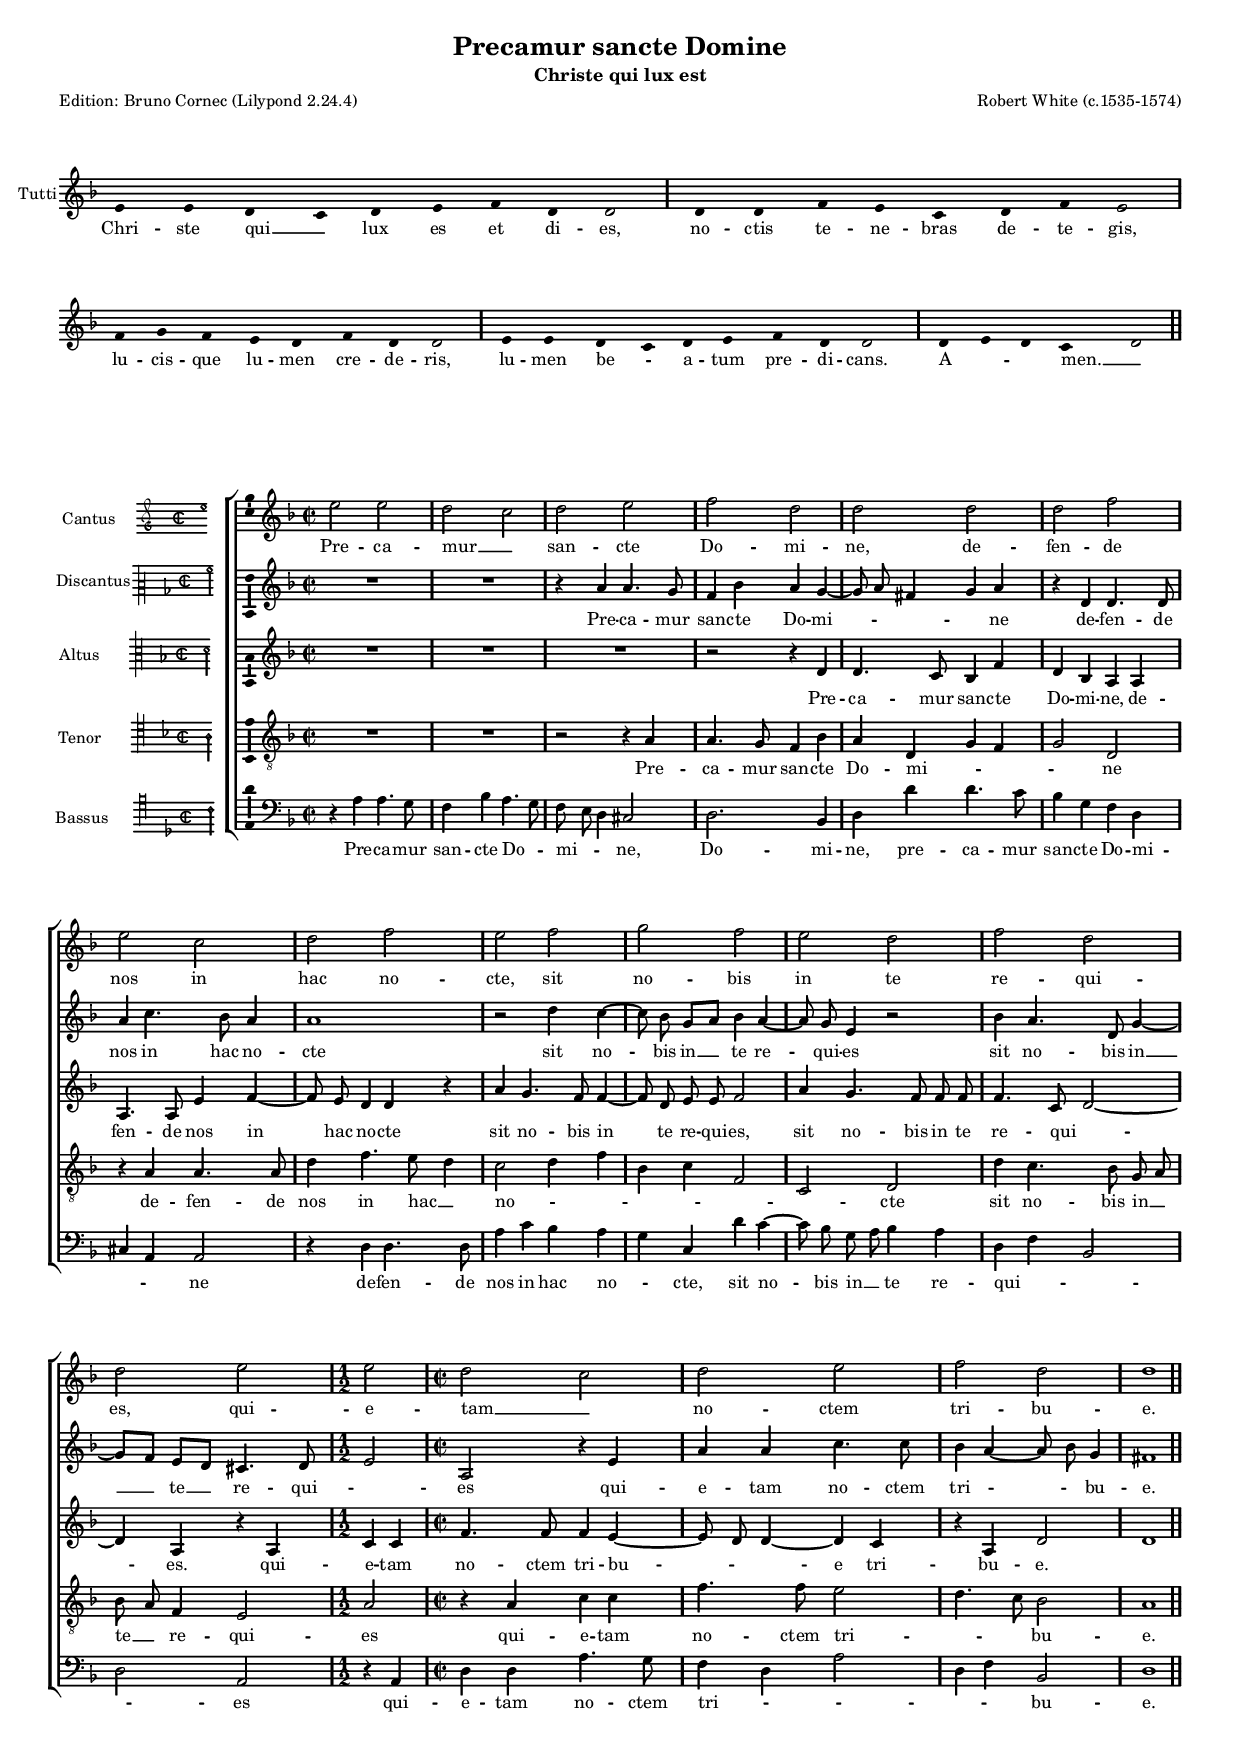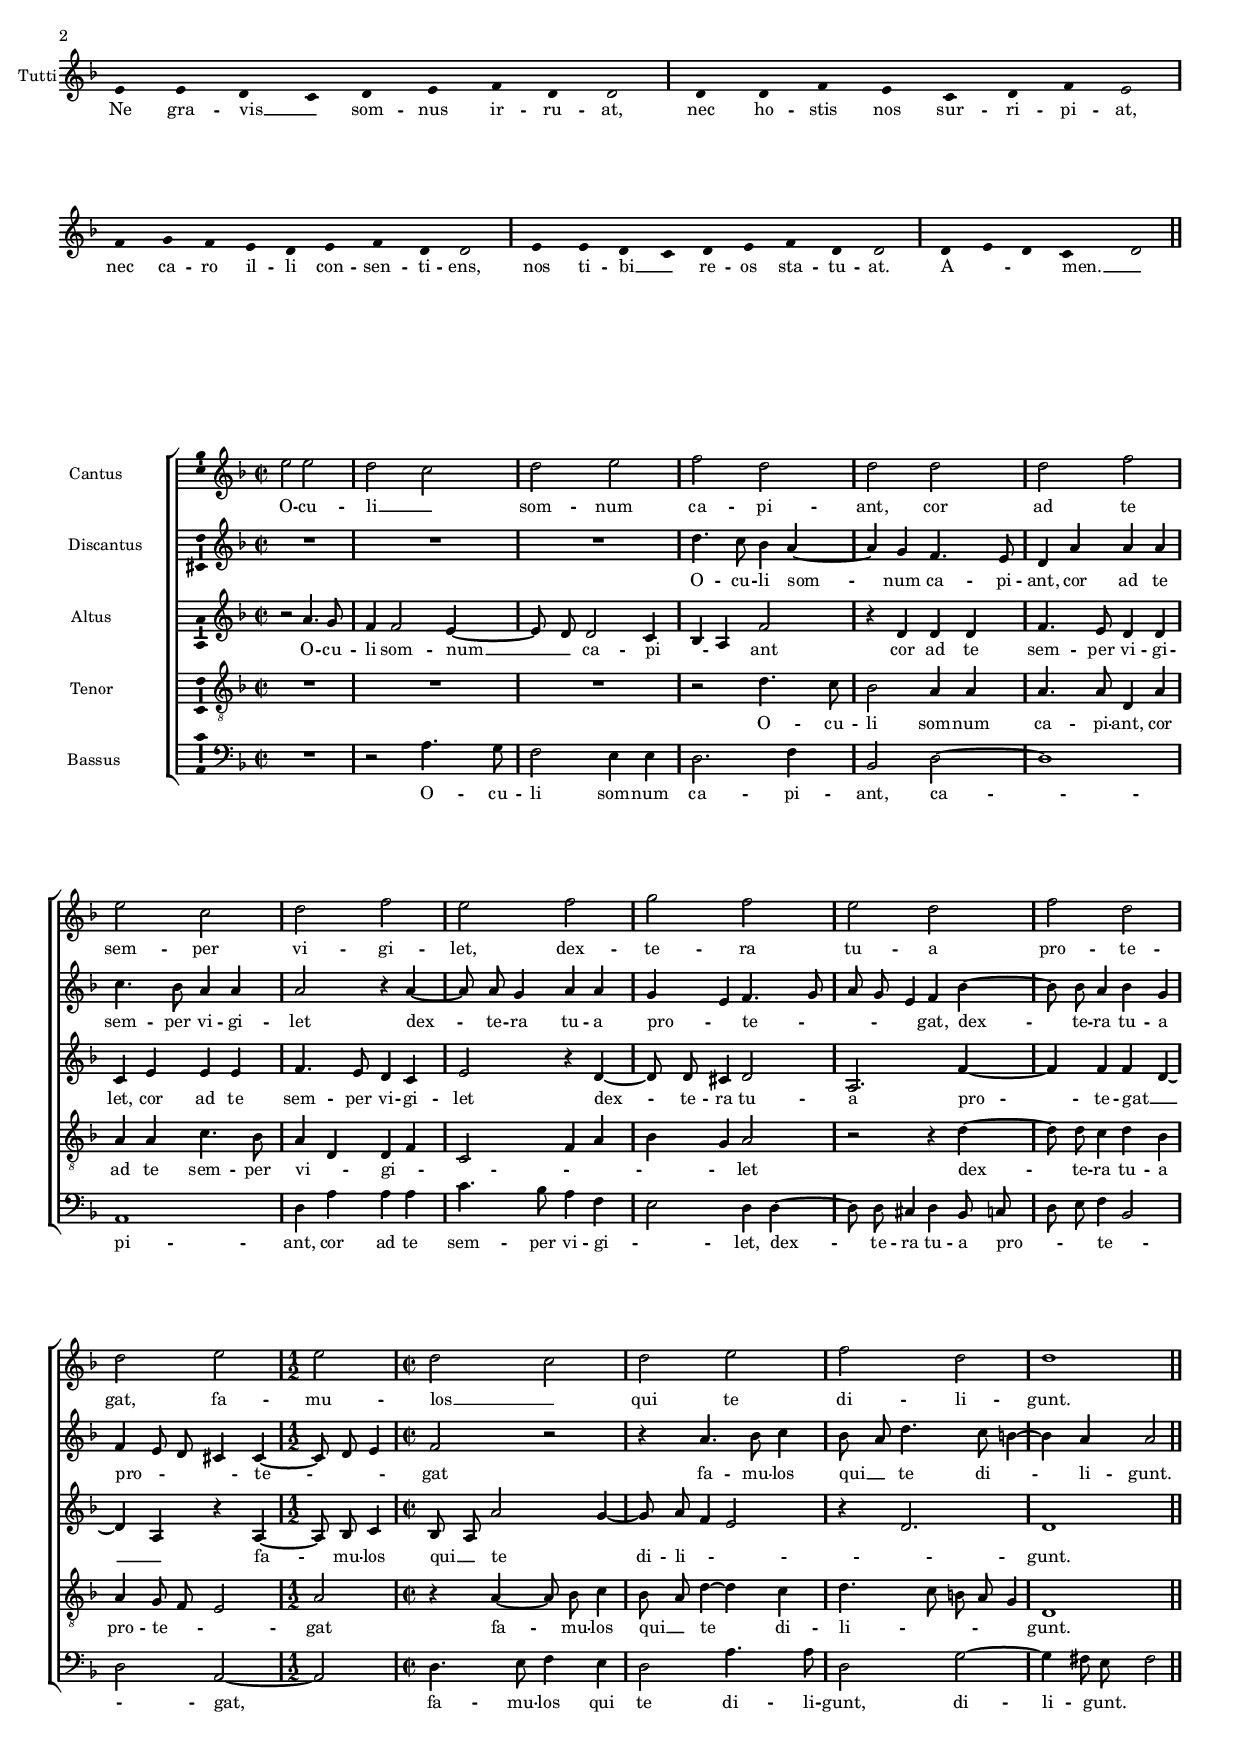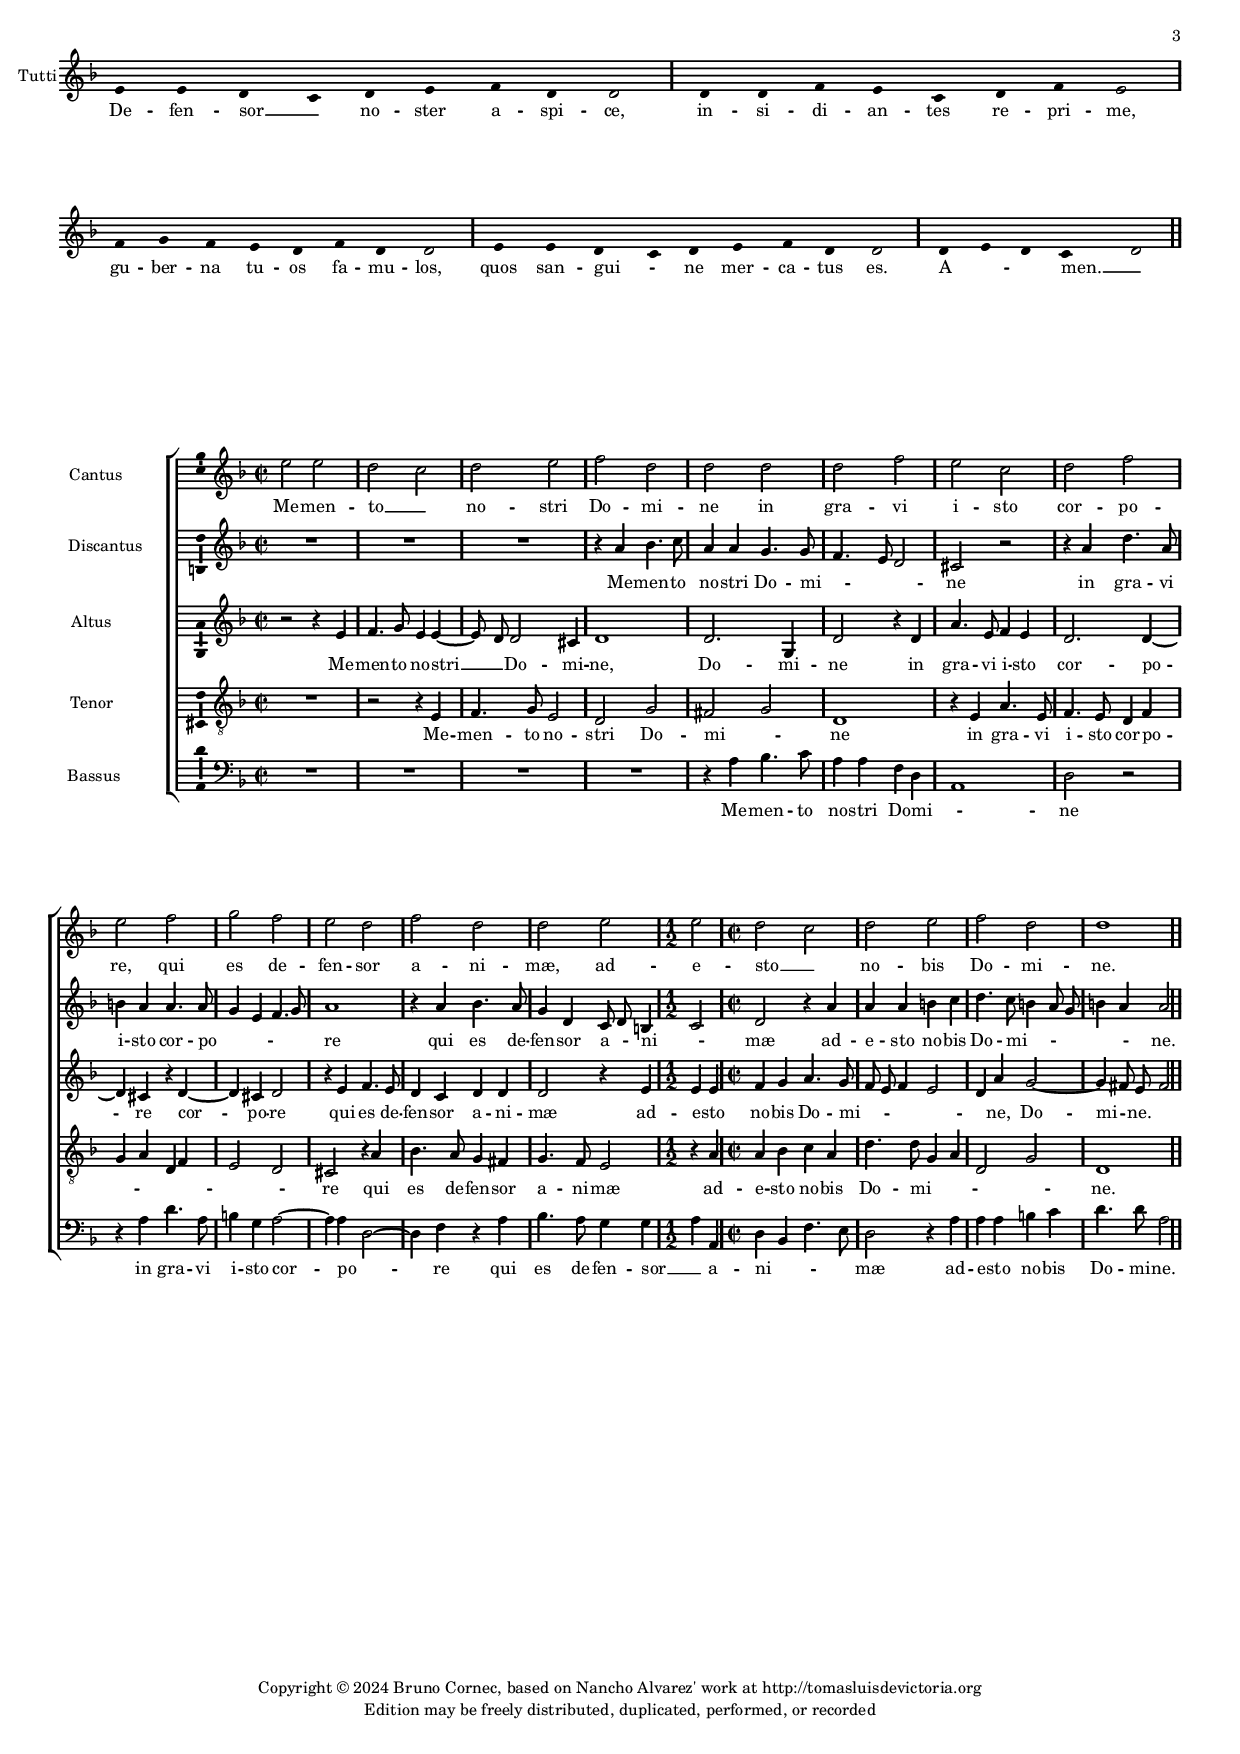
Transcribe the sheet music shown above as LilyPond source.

\version "2.24.2"
\pointAndClickOff
\include "gregorian.ly"

#(define pieceArranger (string-append "Edition: Bruno Cornec (Lilypond " (lilypond-version) ")"))

\header {
    title = "Precamur sancte Domine"
	subtitle = "Christe qui lux est"
	poet = \pieceArranger
	composer="Robert White (c.1535-1574)"
	%opus = " "
    
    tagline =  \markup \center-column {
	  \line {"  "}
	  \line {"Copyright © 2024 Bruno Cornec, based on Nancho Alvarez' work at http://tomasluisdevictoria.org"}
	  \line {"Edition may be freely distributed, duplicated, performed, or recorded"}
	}
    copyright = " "
    }

#(set-global-staff-size 14)

\layout {
    \context { \Score
        skipBars = ##t
        autoBeaming = ##f
        }
    }

\markup \vspace #1 % change this value accordingly


global={\key f \major \time 2/2 }
incipitwidth = 6


cantus=\relative c''{
	e2 e
	d c
	d e
	f d
	d d 
	d f
	e c
	d f
	e f
	g f
	e d
	f d
	d e
	\time 1/2 e 
	\time 2/2 d c 
	d e 
	f d 
	d1
	\bar "||" \pageBreak
}

discantusOne=\relative c''{
	R1
	R
	r4 a a4. g8
	f4 bes a g ~
	g8 a fis4 g a
	r d, d4. d8
	a'4 c4. bes8 a4
	a1
	r2 d4 c ~
	c8  bes g[ a] bes4 a ~
	a8  g e4 r2
	bes'4 a4. d,8 g4 ~
	g8[ f] e[ d] cis4. d8
	e2 a,
	r4 e'4 a a
	c4. c8 bes4 a ~
	a8  bes g4 fis1
  }
discantusTwo=\relative c'{
%
	R1
	R
	R
	d'4. c8 bes4 a ~
	a g f4. e8
	d4 a' a a
	c4. bes8 a4 a
	a2 r4 a ~
	a8  a g4 a a 
	g e f4. g8
	a8 g e4 f bes ~
	bes8  bes a4 bes g
	f4 e8 d cis4 cis ~
	cis8 d e4 
	f2 r2 
	r4 a4. bes8 c4 
	bes8 a d4. c8 b4~
	b4 a4 a2
  }
discantusThree=\relative c''{
%
	R1
	R
	R
	r4 a bes4. c8 
	a4 a g4. g8
	f4. e8 d2
	cis2 r
	r4 a'4 d4. a8 
	b4 a a4. a8
	g4 e f4. g8 
	a1
	r4 a bes4. a8
	g4 d c8 d b4
	c2 d
	r4 a' a a
	b c d4. c8
	b4 a8 g b!4 a
	a2
}

altusOne=\relative d'{
	R1
	R
	R
	r2 r4 d
	d4. c8 bes4 f'
	d bes a a
	a4. a8 e'4 f ~
	f8  e d4 d r
	a'4 g4. f8 f4 ~
	f8  d  e  e f2
	a4 g4. f8  f  f
	f4. c8 d2 ~
	d4 a r a
	c c f4. f8
	f4 e4~ e8 d8 d4 ~
	d c4 r a
	d2 d1
  }
altusTwo=\relative d'{
%
	r2 a'4. g8
	f4 f2 e4 ~
	e8 d d2 c4
	bes4 a f'2
	r4 d d d
	f4. e8 d4 d
	c e e e 
	f4. e8 d4 c
	e2 r4 d ~
	d8  d cis4 d2
	a2. f'4 ~
	f f f d ~
	d a r a ~
	a8  bes c4 
	bes8 a a'2 g4~
	g8 a f4 e2 
	r4 d2.
	d1
  }
altusThree=\relative d'{
%
	r2 r4 e
	f4. g8 e4 e ~
	e8 d d2 cis4
	d1
	d2. g,4
	d'2 r4 d
	a'4. e8 f4 e
	d2. d4 ~
	d cis r d ~
	d cis d2
	r4 e f4. e8
	d4 c d d
	d2 r4 e
	e4 e f g
	a4. g8 f e f4
	e2 d4 a'
	g2~ g4 fis8 e 
	fis2
}

tenorOne=\relative c'{
	R1
	R
	r2 r4 a
	a4. g8 f4 bes
	a4 d, g f
	g2 d
	r4 a' a4. a8
	d4 f4. e8 d4
	c2 d4 f
	bes, c f,2
	c2 d
	d'4 c4. bes8  g a
	bes a f4 e2
	a2 r4 a
	c c f4. f8
	e2 d4. c8
	bes2 a1
  }
tenorTwo=\relative c'{
%
	R1
	R
	R
	r2 d4. c8
	bes2 a4 a
	a4. a8 d,4 a'
	a a c4. bes8
	a4 d, d f 
	c2 f4 a 
	bes g a2
	r2 r4 d ~
	d8  d c4 d bes
	a g8 f e2
	a2 r4 a ~
	a8  bes c4 bes8 a d4 ~
	d4 c d4. c8
	b a g4
	d1
  }
tenorThree=\relative c{
%
	R1
	r2 r4 e4
	f4. g8 e2
	d g 
	fis g
	d1
	r4 e a4. e8 
	f4. e8 d4 f
	g a d, f
	e2 d
	cis r4 a'
	bes4. a8 g4 fis
	g4. f8 e2
	r4 a a bes
	c a d4. d8
	g,4 a d,2
	g 
	d1
}

bassusOne=\relative c'{
	r4 a a4. g8 
	f4 bes a4. g8 
	f e d4 cis2
	d2. bes4
	d d'4 d4. c8
	bes4 g f d
	cis4 a a2
	r4 d d4. d8
	a'4 c bes a
	g c, d'4 c4 ~
	c8  bes  g a bes4 a
	d,4 f bes,2
	d2 a
	r4 a d d
	a'4. g8 f4 d
	a'2 d,4 f
	bes,2 d1
  }
bassusTwo=\relative c{
%
	R1
	r2 a'4. g8 
	f2 e4 e
	d2. f4
	bes,2 d ~
	d1
	a
	d4 a' a a 
	c4. bes8 a4 f 
	e2 d4 d ~
	d8  d cis4 d bes8  c
	d e f4 bes,2
	d2 a ~
	a d4. e8
	f4 e d2
	a'4. a8 d,2
	g2~ g4 fis8 e 
	fis2
  }
bassusThree=\relative c'{
%
	R1
	R
	R
	R
	r4 a4 bes4. c8
	a4 a f d
	a1
	d2 r
	r4 a' d4. a8
	b4 g a2 ~
	a4 a d,2 ~
	d4 f r a
	bes4. a8 g4 g
	a a, d bes
	f'4. e8 d2
	r4 a'4 a a
	b c d4. d8 
	a2
}

textcantusOne=\lyricmode{\set ignoreMelismata = ##t
Pre -- ca -- mur __ _ san -- cte Do -- mi -- ne,
de -- fen -- de nos in hac no -- cte,
sit no -- bis in te re -- qui -- es,
qui -- e -- tam __ _ no -- ctem tri -- bu -- e.
}
textcantusTwo=\lyricmode{\set ignoreMelismata = ##t
O -- cu -- li __ _ som -- num ca -- pi -- ant,
cor ad te sem -- per vi -- gi -- let,
dex -- te -- ra tu -- a pro -- te -- gat,
fa -- mu -- los __ _ qui te di -- li -- gunt. _
}
textcantusThree=\lyricmode{\set ignoreMelismata = ##t
Me -- men -- to __ _ no -- stri Do -- mi -- ne
in gra -- vi i -- sto cor -- po -- re,
qui es de -- fen -- sor a -- ni -- mæ,
ad -- e -- sto __ _ no -- bis Do -- mi -- ne. _
}

textdiscantusOne=\lyricmode{\set ignoreMelismata = ##t
Pre -- ca -- mur san -- cte Do -- mi -- \skip1 \skip1 \skip1 \skip1 ne
de -- fen -- de nos in hac no -- cte
sit no -- \skip1 bis in __\skip1 te re -- \skip1 qui -- es
sit no -- bis in __\skip1 \skip1 te  __\skip1 re -- qui -- \skip1 es
qui -- e -- tam no -- ctem tri -- \skip1 \skip1 \skip1 bu -- e.
}
textdiscantusTwo=\lyricmode{\set ignoreMelismata = ##t
O -- cu -- li som -- _ num ca -- pi -- ant,
cor ad te sem -- per vi -- gi -- let
dex -- _ te -- ra tu -- a pro -- _ te -- _ _ _ _ gat,
dex -- _ te -- ra tu -- a pro -- _ _ _ te -- _ _ _ gat
fa -- mu -- los qui __ _ te di -- \skip1 \skip1 li -- gunt.
}
textdiscantusThree=\lyricmode{\set ignoreMelismata = ##t
Me -- men -- to no -- stri Do -- mi -- _ _ _ ne
in gra -- vi i -- sto cor -- po -- _ _ _ _ re
qui es de -- fen -- sor a -- _ ni -- _ mæ
ad -- e -- sto no -- bis Do -- mi -- _ _ _ _ _ ne. 
}

textaltusOne=\lyricmode{\set ignoreMelismata = ##t
Pre -- ca -- mur san -- cte Do -- mi -- ne,
de -- fen -- de nos in _ hac no -- cte
sit no -- bis in _ te re -- qui -- es,
sit no -- bis in te re -- qui -- _ _ es.
qui -- e -- tam no -- ctem tri -- bu -- _ _ _ e
tri -- bu -- e.
}
textaltusTwo=\lyricmode{\set ignoreMelismata = ##t
O -- cu -- li som -- num __ _ _ ca -- pi -- _ _ ant
cor ad te sem -- per vi -- gi -- let,
cor ad te sem -- per vi -- gi -- let
dex -- _ te -- ra tu -- a pro -- _ te -- gat __ _ _ _ 
fa -- _ mu -- los qui __ _  te _ di -- li -- _ _ _ gunt. _
}
textaltusThree=\lyricmode{\set ignoreMelismata = ##t
Me -- men -- to no -- stri __ _ _ Do -- mi -- ne, Do -- mi -- ne
in gra -- vi i -- sto cor -- po -- _ re
cor -- _ po -- re
qui es de -- fen -- sor a -- ni -- mæ
ad -- e -- sto no -- bis Do -- mi -- _ _ _ _ _ 
ne, Do -- mi -- _ ne.
}

texttenorOne=\lyricmode{\set ignoreMelismata = ##t
Pre -- ca -- mur san -- cte Do -- mi -- _ _ _ ne
de -- fen -- de nos in hac __ _ no -- _ _ _ _ _ _ cte
sit no -- bis in __ _ te __ _ re -- qui -- es
qui -- e -- tam no -- ctem tri -- _ _ bu -- e.
}
texttenorTwo=\lyricmode{\set ignoreMelismata = ##t
O -- cu -- li som -- num ca -- pi -- ant,
cor ad te sem -- per vi -- _ gi -- _ _ _ _ _ _ let
dex -- _ te -- ra tu -- a pro -- te -- _ _ gat
fa -- _ mu -- los qui __ _ te _ di -- li -- _ _ _ _ gunt. _
}
texttenorThree=\lyricmode{\set ignoreMelismata = ##t
Me -- men -- to no -- stri Do -- mi -- _ ne
in gra -- vi i -- sto cor -- po -- _ _ _ _ _ _ re
qui es de -- fen -- sor a -- ni -- mæ
ad -- e -- sto no -- bis Do -- mi -- _ _ _ _ ne. _
}

textbassusOne=\lyricmode{\set ignoreMelismata = ##t
Pre -- ca -- mur san -- cte Do -- _ mi -- _ _ ne,
Do -- mi -- ne,
pre -- ca -- mur san -- cte Do -- mi -- _ _ ne
de -- fen -- de nos in hac no -- _ cte,
sit no -- _ bis in __ _ te re -- qui -- _ _ _ es
qui -- e -- tam no -- ctem tri -- _ _ _ _ bu -- e.
}
textbassusTwo=\lyricmode{\set ignoreMelismata = ##t
O -- cu -- li som -- num ca -- pi -- 
ant, ca -- _ pi -- ant,
cor ad te sem -- per vi -- gi -- _ let,
dex -- _ te -- ra tu -- a pro -- _ _ te -- _ _ gat, _
fa -- mu -- los qui te di -- li -- gunt,
di -- li -- _ gunt.
}
textbassusThree=\lyricmode{\set ignoreMelismata = ##t
Me -- men -- to no -- stri Do -- mi -- _ ne
in gra -- vi i -- sto cor -- _ po -- _ _ re
qui es de -- fen -- sor __ _ a -- ni -- _ _ _ mæ
ad -- e -- sto no -- bis Do -- mi -- ne.
}

incipitcantus=\markup{
	\score{
		{ 
		\set Staff.instrumentName="Cantus    "
		\override NoteHead.style = #'neomensural
		\override Rest.style = #'neomensural
		\override Staff.TimeSignature.style = #'neomensural
		\cadenzaOn 
		\clef "petrucci-g"
		\key c \major
		\time 2/2
		e''1
		} 
	\layout {
		\context {\Voice
			\remove Ligature_bracket_engraver
			\consists Mensural_ligature_engraver
		}
		line-width=\incipitwidth
		indent = 0
	}
	}
}

incipitdiscantus=\markup{
	\score{
		{ 
		\set Staff.instrumentName="Discantus"
		\override NoteHead.style = #'neomensural 
		\override Rest.style = #'neomensural
		\override Staff.TimeSignature.style = #'neomensural
		\cadenzaOn 
		\clef "petrucci-c2"
		\key f \major
		\time 2/2
		a'2
		} 
	\layout {
		\context {\Voice
			\remove Ligature_bracket_engraver
			\consists Mensural_ligature_engraver
		}
		line-width=\incipitwidth
		indent = 0
	}
	}
}

incipitaltus=\markup{
	\score{
		{ 
		\set Staff.instrumentName="Altus      "
		\override NoteHead.style = #'neomensural 
		\override Rest.style = #'neomensural
		\override Staff.TimeSignature.style = #'neomensural
		\cadenzaOn 
		\clef "petrucci-c3"
		\key f \major
		\time 2/2
		d'2
		} 
	\layout {
		\context {\Voice
			\remove Ligature_bracket_engraver
			\consists Mensural_ligature_engraver
		}
		line-width=\incipitwidth
		indent = 0
	}
	}
}

incipittenor=\markup{
	\score{
		{ 
		\set Staff.instrumentName="Tenor      "
		\override NoteHead.style = #'neomensural 
		\override Rest.style = #'neomensural
		\override Staff.TimeSignature.style = #'neomensural
		\cadenzaOn 
		\clef "petrucci-c4"
		\key f \major
		\time 2/2
		a2
		} 
	\layout {
		\context {\Voice
			\remove Ligature_bracket_engraver
			\consists Mensural_ligature_engraver
		}
		line-width=\incipitwidth
		indent=0
	}
	}
}

incipitbassus=\markup{
	\score{
		{ 
		\set Staff.instrumentName="Bassus     "
		\override NoteHead.style = #'neomensural 
		\override Rest.style = #'neomensural
		\override Staff.TimeSignature.style = #'neomensural
		\cadenzaOn 
		\clef "petrucci-c5"
		\key f \major
		\time 2/2
		a2
		} 
	\layout {
		\context {\Voice
			\remove Ligature_bracket_engraver
			\consists Mensural_ligature_engraver
		}
		line-width=\incipitwidth
		indent = 0
	}
	}
}

gregorienTwo = {
	\key f \major \clef "trebble" 
	\set Score.timing = ##f
	e4 e d c d e f d d2 \bar "|"
	d4 d f e c d f e2 \bar "|" \break
	f4 g f e d e f d d2 \bar "|"
	e4 e d c d e f d d2 \bar "|"
	d4 e d c d2 \bar "||"
}

gregorien = {
	\key f \major \clef "trebble" 
	\set Score.timing = ##f
	e4 e d c d e f d d2 \bar "|"
	d4 d f e c d f e2 \bar "|" \break
	f4 g f e d f d d2 \bar "|"
	e4 e d c d e f d d2 \bar "|"
	d4 e d c d2 \bar "||"
}

gregorienTOne =\lyricmode {
Chri -- ste qui __ _ lux es et di -- es,
no -- ctis te -- ne -- bras de -- te -- gis,
lu -- cis -- que lu -- men cre -- de -- ris,
lu -- men be -- _ a -- tum pre -- di -- cans. A -- _ _ men. __ _ 
}
gregorienTTwo =\lyricmode {
Ne gra -- vis __ _ som -- nus ir -- ru -- at,
nec ho -- stis nos sur -- ri -- pi -- at,
nec ca -- ro il -- li con -- sen -- ti -- ens,
nos ti -- bi __ _ re -- os sta -- tu -- at. A -- _ _ men. __ _ 
}
gregorienTThree =\lyricmode {
De -- fen -- sor __ _ no -- ster a -- spi -- ce,
in -- si -- di -- an -- tes re -- pri -- me,
gu -- ber -- na tu -- os fa -- mu -- los,
quos san -- gui -- _ ne mer -- ca -- tus es. A -- _ _ men. __ _ 
}


\score {	
<<
\new GregorianTranscriptionStaff <<
	\global
	\set GregorianTranscriptionStaff.instrumentName = "Tutti"
  \context Staff << 
	\context GregorianTranscriptionVoice = "greg" { \relative c'{ \gregorien }}
		\new GregorianTranscriptionLyrics \lyricsto "greg" { \gregorienTOne }
	>>
  >>
>>
\layout{ 
  	papersize = "a4"
	%ragged-right = ##f
	ragged-last = ##f
}
\midi {\tempo 4 = 120 }
}

\score {	
\new ChoirStaff<<

	\new Staff <<
	\new Voice="v1" {
		\set Staff.instrumentName=\incipitcantus
	  	\global \clef "treble" \cantus }
	\new Lyrics \lyricsto "v1" {\textcantusOne }
	>>

	
	\new Staff << 
	\new Voice="v2" {
		\set Staff.instrumentName=\incipitdiscantus
		\global \clef "treble" \discantusOne}
	\new Lyrics \lyricsto "v2" {\textdiscantusOne }
	>>

	\new Staff << 
	\new Voice="v3" {
		\set Staff.instrumentName=\incipitaltus
		\global \clef "treble" \altusOne}
	\new Lyrics \lyricsto "v3" {\textaltusOne }
	>>

	
	\new Staff <<
	\new Voice="v4" {
		\set Staff.instrumentName=\incipittenor
		\global \clef "G_8" \tenorOne }
	\new Lyrics \lyricsto "v4" {\texttenorOne }
	>>
	

	\new Staff <<
	\new Voice="v5" {
		\set Staff.instrumentName=\incipitbassus
		\global \clef "bass" \bassusOne }
	\new Lyrics \lyricsto "v5" {\textbassusOne}
	>>
	
>>


\layout{ 
  	papersize = "a4"
	\context {\Staff \consists Ambitus_engraver }
	ragged-last = ##f

	% useful for incipit
	indent=3\cm
}

\midi {\tempo 4 = 120 }

}

\score {	
<<
\new GregorianTranscriptionStaff <<
	\global
	\set GregorianTranscriptionStaff.instrumentName = "Tutti"

  \context Staff << 
	\context GregorianTranscriptionVoice = "greg" { \relative c'{ \gregorienTwo }}
		\new GregorianTranscriptionLyrics \lyricsto "greg" { \gregorienTTwo }
	>>
  >>
>>
\layout{ 
  	papersize = "a4"
	%ragged-right = ##f
	ragged-last = ##f
}
\midi {\tempo 4 = 120 }
}

\score {	
\new ChoirStaff<<

	\new Staff <<\global
	\new Voice="v1" {
		\set Staff.instrumentName="Cantus    "
		\clef "treble" \cantus }
	\new Lyrics \lyricsto "v1" {\textcantusTwo }
	>>

	
	\new Staff << \global
	\new Voice="v2" {
		\set Staff.instrumentName="Discantus"
		\clef "treble" \discantusTwo}
	\new Lyrics \lyricsto "v2" {\textdiscantusTwo }
	>>

	\new Staff << \global
	\new Voice="v5" {
		\set Staff.instrumentName="Altus      "
		\clef "treble" \altusTwo}
	\new Lyrics \lyricsto "v5" {\textaltusTwo }
	>>

	
	\new Staff <<\global
	\new Voice="v3" {
		\set Staff.instrumentName="Tenor      "
		\clef "G_8" \tenorTwo }
	\new Lyrics \lyricsto "v3" {\texttenorTwo }
	>>
	

	\new Staff <<\global
	\new Voice="v4" {
		\set Staff.instrumentName="Bassus     "
		\clef "bass" \bassusTwo }
	\new Lyrics \lyricsto "v4" {\textbassusTwo}
	>>
	
>>

\layout{ 
  	papersize = "a4"
	\context {\Staff \consists Ambitus_engraver }
	ragged-last = ##f

	% useful for incipit
	indent=2\cm
}
\midi {\tempo 4 = 120 }
}


\score {	
<<
\new GregorianTranscriptionStaff
<<
	\global
	\set GregorianTranscriptionStaff.instrumentName = "Tutti"

  \context Staff << 
	\context GregorianTranscriptionVoice = "greg" { 
	  \relative c'{ \gregorien }
	}
		\new GregorianTranscriptionLyrics \lyricsto "greg" { \gregorienTThree }
	>>
  >>
>>
\layout{ 
  	papersize = "a4"
	%ragged-right = ##f
	ragged-last = ##f
	\context {
    \Staff
    \override VerticalAxisGroup
      .default-staff-staff-spacing.basic-distance = #1
  }
}
\midi {\tempo 4 = 120 }
}

\score {	
\new ChoirStaff<<

	\new Staff <<\global
	\new Voice="v1" {
		\set Staff.instrumentName="Cantus    "
		\clef "treble" \cantus }
	\new Lyrics \lyricsto "v1" {\textcantusThree }
	>>

	
	\new Staff << \global
	\new Voice="v2" {
		\set Staff.instrumentName="Discantus"
		\clef "treble" \discantusThree}
	\new Lyrics \lyricsto "v2" {\textdiscantusThree }
	>>

	\new Staff << \global
	\new Voice="v5" {
		\set Staff.instrumentName="Altus      "
		\clef "treble" \altusThree}
	\new Lyrics \lyricsto "v5" {\textaltusThree }
	>>

	
	\new Staff <<\global
	\new Voice="v3" {
		\set Staff.instrumentName="Tenor      "
		\clef "G_8" \tenorThree }
	\new Lyrics \lyricsto "v3" {\texttenorThree }
	>>
	

	\new Staff <<\global
	\new Voice="v4" {
		\set Staff.instrumentName="Bassus     "
		\clef "bass" \bassusThree }
	\new Lyrics \lyricsto "v4" {\textbassusThree}
	>>
	
>>

\layout{ 
  	papersize = "a4"
	\context {\Staff \consists Ambitus_engraver }
	ragged-last = ##f

	% useful for incipit
	indent=2\cm
}
\midi {\tempo 4 = 120 }
}

%\markup \vspace #0.5 % change this value accordingly

